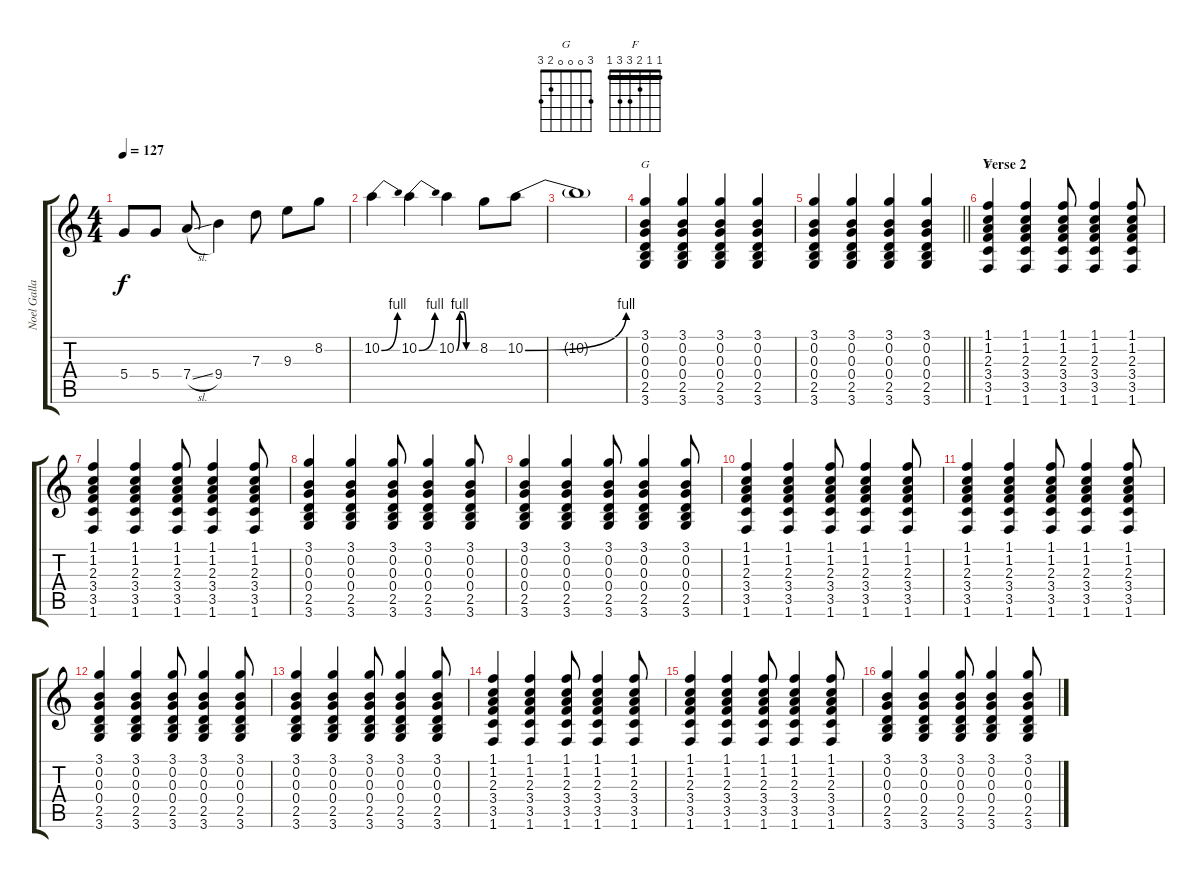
\track ("Noel Gallagher (Lead Guitar)" "Noel Galla") {instrument overdrivenguitar}
\staff {score tabs}
\tuning (E4 B3 G3 D3 A2 E2) {hide}
\chord ("G" 3 0 0 0 2 3)
\chord ("F" 1 1 2 3 3 1) {barre 1}
\ts (4 4)
\tempo 127
\clef g2
\ks c
5.4{t}.8{dy f} 5.4.8 7.4{sl}.8 9.4.4 7.3.8 9.3.8 8.2.8 |
10.2{be (bend 0 0 60 4)}.4 10.2{be (bend 0 0 60 4)}.4 10.2{be (custom 0 0 10 4 20 4 30 0 60 0)}.4 8.2.8 10.2{be (bend 0 0 60 4)}.8 |
10.2{t}.1 |
(3.1 0.2 0.3 0.4 2.5 3.6).4{ch "G" volume 12} (3.1 0.2 0.3 0.4 2.5 3.6).4 (3.1 0.2 0.3 0.4 2.5 3.6).4 (3.1 0.2 0.3 0.4 2.5 3.6).4 |
\barLineRight lightlight
(3.1 0.2 0.3 0.4 2.5 3.6).4 (3.1 0.2 0.3 0.4 2.5 3.6).4 (3.1 0.2 0.3 0.4 2.5 3.6).4 (3.1 0.2 0.3 0.4 2.5 3.6).4 |
\section ("" "Verse 2")
(1.1 1.2 2.3 3.4 3.5 1.6).4{ch "F"} (1.1 1.2 2.3 3.4 3.5 1.6).4 (1.1 1.2 2.3 3.4 3.5 1.6).8 (1.1 1.2 2.3 3.4 3.5 1.6).4 (1.1 1.2 2.3 3.4 3.5 1.6).8 |
(1.1 1.2 2.3 3.4 3.5 1.6).4 (1.1 1.2 2.3 3.4 3.5 1.6).4 (1.1 1.2 2.3 3.4 3.5 1.6).8 (1.1 1.2 2.3 3.4 3.5 1.6).4 (1.1 1.2 2.3 3.4 3.5 1.6).8 |
(3.1 0.2 0.3 0.4 2.5 3.6).4 (3.1 0.2 0.3 0.4 2.5 3.6).4 (3.1 0.2 0.3 0.4 2.5 3.6).8 (3.1 0.2 0.3 0.4 2.5 3.6).4 (3.1 0.2 0.3 0.4 2.5 3.6).8 |
(3.1 0.2 0.3 0.4 2.5 3.6).4 (3.1 0.2 0.3 0.4 2.5 3.6).4 (3.1 0.2 0.3 0.4 2.5 3.6).8 (3.1 0.2 0.3 0.4 2.5 3.6).4 (3.1 0.2 0.3 0.4 2.5 3.6).8 |
(1.1 1.2 2.3 3.4 3.5 1.6).4 (1.1 1.2 2.3 3.4 3.5 1.6).4 (1.1 1.2 2.3 3.4 3.5 1.6).8 (1.1 1.2 2.3 3.4 3.5 1.6).4 (1.1 1.2 2.3 3.4 3.5 1.6).8 |
(1.1 1.2 2.3 3.4 3.5 1.6).4 (1.1 1.2 2.3 3.4 3.5 1.6).4 (1.1 1.2 2.3 3.4 3.5 1.6).8 (1.1 1.2 2.3 3.4 3.5 1.6).4 (1.1 1.2 2.3 3.4 3.5 1.6).8 |
(3.1 0.2 0.3 0.4 2.5 3.6).4 (3.1 0.2 0.3 0.4 2.5 3.6).4 (3.1 0.2 0.3 0.4 2.5 3.6).8 (3.1 0.2 0.3 0.4 2.5 3.6).4 (3.1 0.2 0.3 0.4 2.5 3.6).8 |
(3.1 0.2 0.3 0.4 2.5 3.6).4 (3.1 0.2 0.3 0.4 2.5 3.6).4 (3.1 0.2 0.3 0.4 2.5 3.6).8 (3.1 0.2 0.3 0.4 2.5 3.6).4 (3.1 0.2 0.3 0.4 2.5 3.6).8 |
(1.1 1.2 2.3 3.4 3.5 1.6).4 (1.1 1.2 2.3 3.4 3.5 1.6).4 (1.1 1.2 2.3 3.4 3.5 1.6).8 (1.1 1.2 2.3 3.4 3.5 1.6).4 (1.1 1.2 2.3 3.4 3.5 1.6).8 |
(1.1 1.2 2.3 3.4 3.5 1.6).4 (1.1 1.2 2.3 3.4 3.5 1.6).4 (1.1 1.2 2.3 3.4 3.5 1.6).8 (1.1 1.2 2.3 3.4 3.5 1.6).4 (1.1 1.2 2.3 3.4 3.5 1.6).8 |
(3.1 0.2 0.3 0.4 2.5 3.6).4 (3.1 0.2 0.3 0.4 2.5 3.6).4 (3.1 0.2 0.3 0.4 2.5 3.6).8 (3.1 0.2 0.3 0.4 2.5 3.6).4 (3.1 0.2 0.3 0.4 2.5 3.6).8
